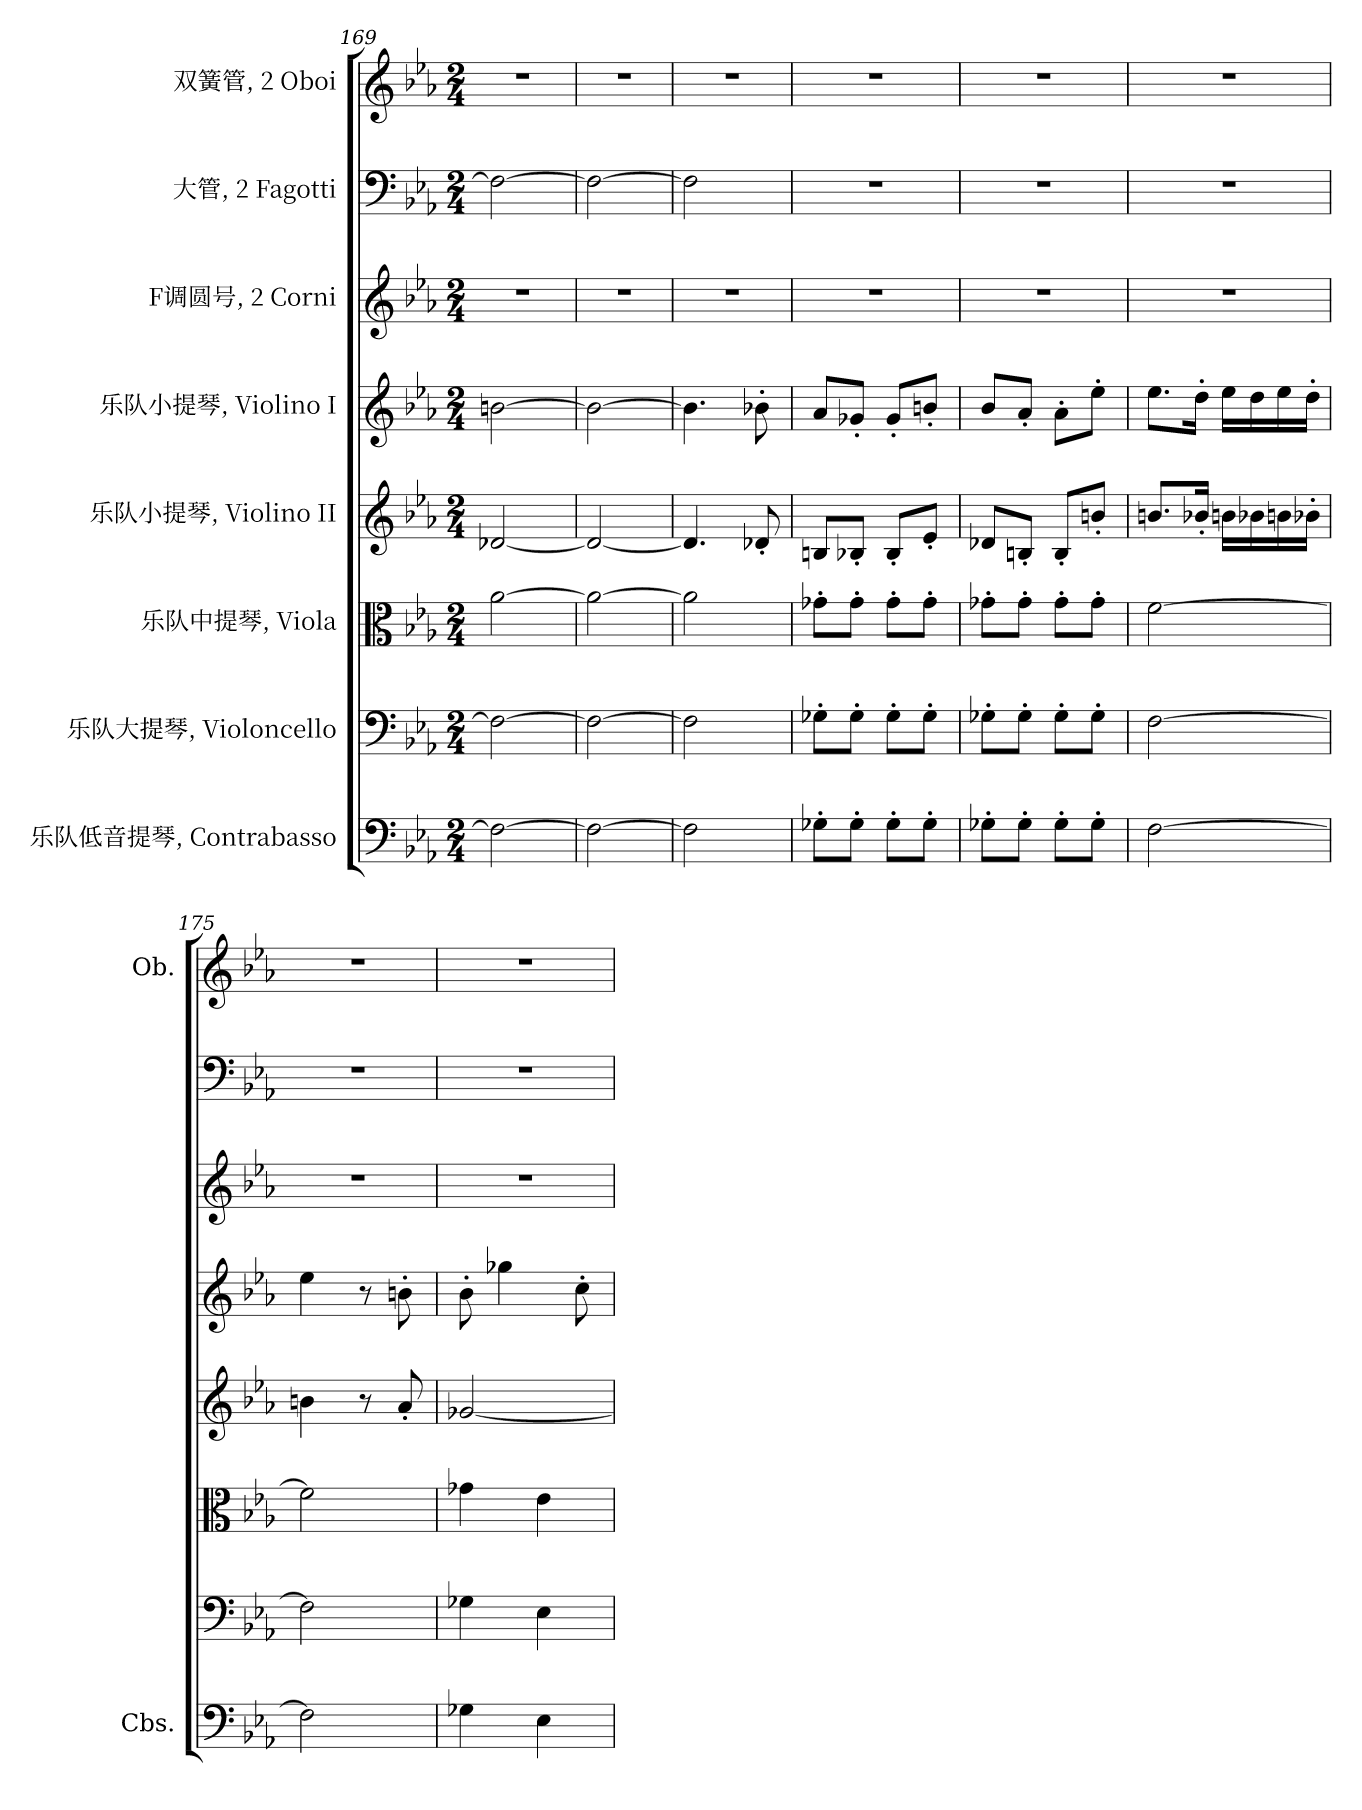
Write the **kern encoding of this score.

**kern	**kern	**kern	**kern	**kern	**kern	**kern	**kern
*part8	*part7	*part6	*part5	*part4	*part3	*part2	*part1
*staff8	*staff7	*staff6	*staff5	*staff4	*staff3	*staff2	*staff1
*I"乐队低音提琴, Contrabasso	*I"乐队大提琴, Violoncello	*I"乐队中提琴, Viola	*I"乐队小提琴, Violino II	*I"乐队小提琴, Violino I	*I"F调圆号, 2 Corni	*I"大管, 2 Fagotti	*I"双簧管, 2 Oboi
*I'Cbs.	*	*	*	*	*	*	*I'Ob.
*clefF4	*clefF4	*clefC3	*clefG2	*clefG2	*clefG2	*clefF4	*clefG2
*ITrd7c12	*	*	*	*	*ITrd4c7	*	*
*k[b-e-a-]	*k[b-e-a-]	*k[b-e-a-]	*k[b-e-a-]	*k[b-e-a-]	*k[b-e-a-d-]	*k[b-e-a-]	*k[b-e-a-]
*M2/4	*M2/4	*M2/4	*M2/4	*M2/4	*M2/4	*M2/4	*M2/4
*MM134	*MM134	*MM134	*MM134	*MM134	*MM134	*MM134	*MM134
=169	=169	=169	=169	=169	=169	=169	=169
2FF\_	2F\_	[2a-\	[2d-X/	[2bn\	2r	2F\_	2r
=170	=170	=170	=170	=170	=170	=170	=170
2FF\_	2F\_	2a-\_	2d-/_	2b\_	2r	2F\_	2r
=171	=171	=171	=171	=171	=171	=171	=171
2FF\]	2F\]	2a-\]	4.d-/]	4.b\]	2r	2F\]	2r
.	.	.	8d-X'/	8b-X'\	.	.	.
=172	=172	=172	=172	=172	=172	=172	=172
*	*	*	*	*	*	*	*MM144
8GG-X'\L	8G-X'\L	8g-X'\L	8Bn/L	8a-/L	2r	2r	2r
8GG-'\J	8G-'\J	8g-'\J	8B-X'/J	8g-X'/J	.	.	.
8GG-'\L	8G-'\L	8g-'\L	8B-'/L	8g-'/L	.	.	.
8GG-'\J	8G-'\J	8g-'\J	8e-'/J	8bn'/J	.	.	.
=173	=173	=173	=173	=173	=173	=173	=173
8GG-X'\L	8G-X'\L	8g-X'\L	8d-X/L	8b-/L	2r	2r	2r
8GG-'\J	8G-'\J	8g-'\J	8Bn'/J	8a-'/J	.	.	.
8GG-'\L	8G-'\L	8g-'\L	8B'/L	8a-'\L	.	.	.
8GG-'\J	8G-'\J	8g-'\J	8bn'/J	8ee-'\J	.	.	.
=174	=174	=174	=174	=174	=174	=174	=174
[2FF\	[2F\	[2f\	8.bn/L	8.ee-\L	2r	2r	2r
.	.	.	16b-X'/Jk	16dd'\Jk	.	.	.
.	.	.	16bn\LL	16ee-\LL	.	.	.
.	.	.	16b-X\	16dd\	.	.	.
.	.	.	16bn\	16ee-\	.	.	.
.	.	.	16b-X'\JJ	16dd'\JJ	.	.	.
!!LO:PB:g=z
=175	=175	=175	=175	=175	=175	=175	=175
2FF\]	2F\]	2f\]	4bn\	4ee-\	2r	2r	2r
.	.	.	8r	8r	.	.	.
.	.	.	8a-'/	8bn'\	.	.	.
=176	=176	=176	=176	=176	=176	=176	=176
4GG-X\	4G-X\	4g-X\	[2g-X/	8b-'\	2r	2r	2r
.	.	.	.	4gg-X\	.	.	.
4EE-\	4E-\	4e-\	.	.	.	.	.
.	.	.	.	8cc'\	.	.	.
=	=	=	=	=	=	=	=
*-	*-	*-	*-	*-	*-	*-	*-
